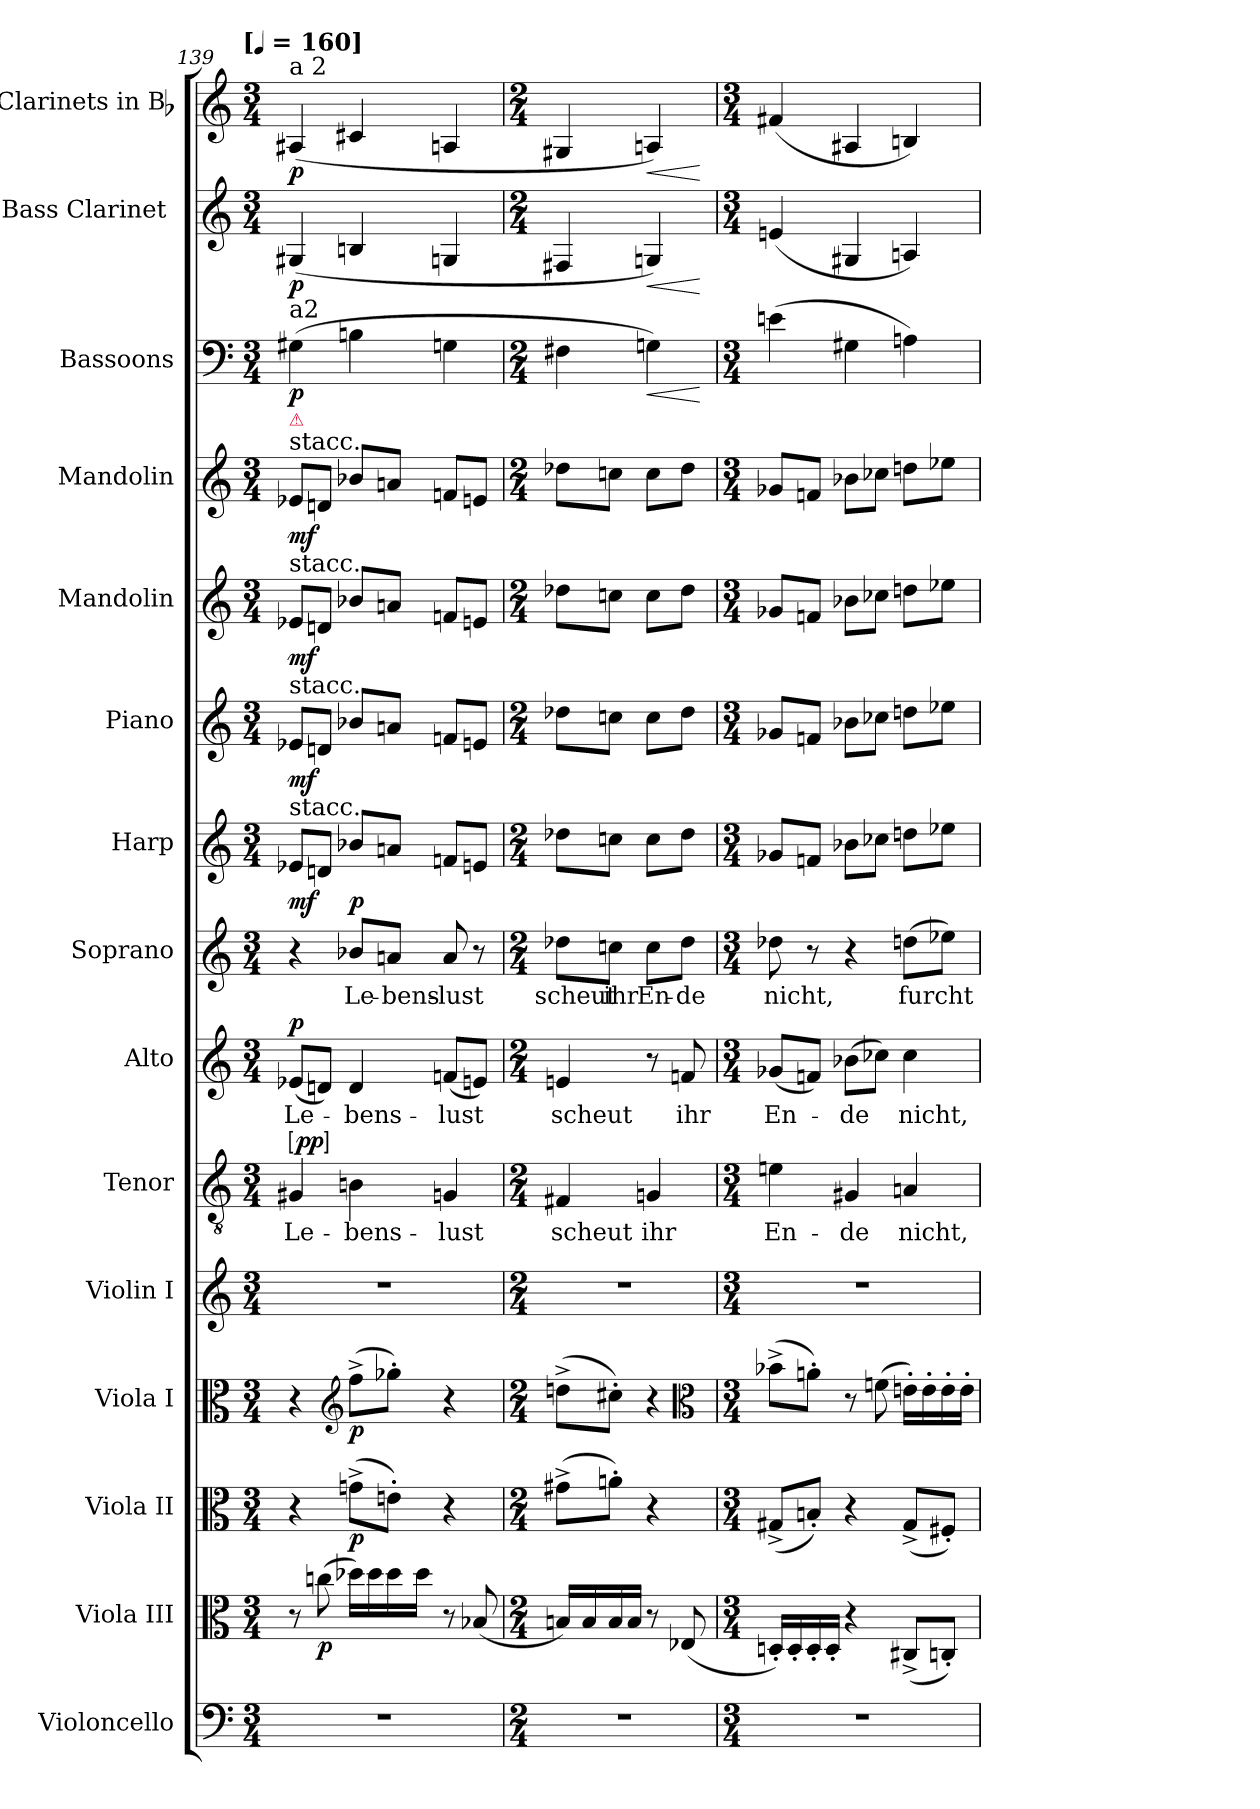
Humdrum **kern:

**kern	**kern	**dynam	**kern	**dynam	**kern	**dynam	**kern	**kern	**text	**dynam	**kern	**text	**dynam	**kern	**text	**dynam	**kern	**dynam	**kern	**dynam	**kern	**dynam	**kern	**dynam	**kern	**dynam	**kern	**dynam	**kern	**dynam
*part15	*part14	*part14	*part13	*part13	*part12	*part12	*part11	*part10	*part10	*part10	*part9	*part9	*part9	*part8	*part8	*part8	*part7	*part7	*part6	*part6	*part5	*part5	*part4	*part4	*part3	*part3	*part2	*part2	*part1	*part1
*staff15	*staff14	*staff14	*staff13	*staff13	*staff12	*staff12	*staff11	*staff10	*staff10	*staff10	*staff9	*staff9	*staff9	*staff8	*staff8	*staff8	*staff7	*staff7	*staff6	*staff6	*staff5	*staff5	*staff4	*staff4	*staff3	*staff3	*staff2	*staff2	*staff1	*staff1
*I"Violoncello	*I"Viola III	*	*I"Viola II	*	*I"Viola I	*	*I"Violin I	*I"Tenor	*	*	*I"Alto	*	*	*I"Soprano	*	*	*I"Harp	*	*I"Piano	*	*I"Mandolin	*	*I"Mandolin	*	*I"Bassoons	*	*I"Bass Clarinet [C]	*	*I"Clarinets in Bb	*
*I'Vc.	*I'Vla.	*	*I'Vla.	*	*I'Vla.	*	*I'Vln. I	*I'T.	*	*	*I'A.	*	*	*I'S.	*	*	*I'Hp.	*	*I'Pno.	*	*I'Mand.	*	*I'Mand.	*	*I'Bsn.	*	*I'B. Cl.	*	*I'Cl.	*
*clefF4	*clefC3	*	*clefC3	*	*clefC3	*	*clefG2	*clefGv2	*	*	*clefG2	*	*	*clefG2	*	*	*clefG2	*	*clefG2	*	*clefG2	*	*clefG2	*	*clefF4	*	*clefG2	*	*clefG2	*
*	*	*	*	*	*	*	*	*	*	*	*	*	*	*	*	*	*	*	*	*	*	*	*	*	*	*	*	*	*ITrd1c2	*
*k[]	*k[]	*	*k[]	*	*k[]	*	*k[]	*k[]	*	*	*k[]	*	*	*k[]	*	*	*k[]	*	*k[]	*	*k[]	*	*k[]	*	*k[]	*	*	*	*k[b-e-]	*
!!LO:TX:omd:t=[[quarter] = 160]
*M3/4	*M3/4	*	*M3/4	*	*M3/4	*	*M3/4	*M3/4	*	*	*M3/4	*	*	*M3/4	*	*	*M3/4	*	*M3/4	*	*M3/4	*	*M3/4	*	*M3/4	*	*M3/4	*	*M3/4	*
*MM160	*MM160	*	*MM160	*	*MM160	*	*MM160	*MM160	*	*	*MM160	*	*	*MM160	*	*	*MM160	*	*MM160	*	*MM160	*	*MM160	*	*MM160	*	*MM160	*	*MM160	*
=139	=139	=139	=139	=139	=139	=139	=139	=139	=139	=139	=139	=139	=139	=139	=139	=139	=139	=139	=139	=139	=139	=139	=139	=139	=139	=139	=139	=139	=139	=139
!	!	!	!	!	!	!	!	!	!	!	!	!	!	!	!	!	!	!	!	!	!	!	!	!	!	!	!	!	!LO:TX:a:t=a 2	!
!	!	!	!	!	!	!	!	!	!	!	!	!	!	!	!	!	!	!	!	!	!	!	!	!	!LO:TX:a:t=a2	!	!	!	!	!
!	!	!	!	!	!	!	!	!	!	!	!	!	!	!	!	!	!	!	!	!	!	!	!LO:TX:a:t=stacc.	!	!	!	!	!	!	!
!	!	!	!	!	!	!	!	!	!	!	!	!	!	!	!	!	!	!	!	!	!	!	!LO:TX:a:color=crimson:t=⚠	!	!	!	!	!	!	!
!	!	!	!	!	!	!	!	!	!	!	!	!	!	!	!	!	!	!	!	!	!LO:TX:a:t=stacc.	!	!	!	!	!	!	!	!	!
!	!	!	!	!	!	!	!	!	!	!	!	!	!	!	!	!	!	!	!LO:TX:a:t=stacc.	!	!	!	!	!	!	!	!	!	!	!
!	!	!	!	!	!	!	!	!	!	!	!	!	!	!	!	!	!LO:TX:a:t=stacc.	!	!	!	!	!	!	!	!	!	!	!	!	!
!	!	!	!	!	!	!	!	!	!	!LO:DY:a:ed=brack	!	!	!LO:DY:a	!	!	!	!	!	!	!	!	!	!	!	!	!	!	!	!	!
4%3r	8r	.	4r	.	4r	.	4%3r	4G#X	Le-	pp	(8e-XL	Le-	p	4r	.	.	8e-X/L	mf	8e-X/L	mf	8e-X/L	mf	8e-X/L	mf	(4G#X	p	(4G#X	p	(4G#X	p
.	(8ccn	p	.	.	.	.	.	.	.	.	8dnJ)	.	.	.	.	.	8dn/J	.	8dn/J	.	8dn/J	.	8dn/J	.	.	.	.	.	.	.
*	*	*	*	*	*clefG2	*	*	*	*	*	*	*	*	*	*	*	*	*	*	*	*	*	*	*	*	*	*	*	*	*
!	!	!	!	!	!	!	!	!	!	!	!	!	!	!	!	!LO:DY:a	!	!	!	!	!	!	!	!	!	!	!	!	!	!
.	16dd-XLL)	.	(8gn^L	p	(8ff^L	p	.	4Bn	-bens-	.	4d	-bens-	.	8b-XL	Le-	p	8b-X/L	.	8b-X/L	.	8b-X/L	.	8b-X/L	.	4Bn	.	4Bn	.	4Bn	.
.	16dd-	.	.	.	.	.	.	.	.	.	.	.	.	.	.	.	.	.	.	.	.	.	.	.	.	.	.	.	.	.
.	16dd-	.	8en'J)	.	8gg-X'J)	.	.	.	.	.	.	.	.	8anJ	-bens-	.	8an/J	.	8an/J	.	8an/J	.	8an/J	.	.	.	.	.	.	.
.	16dd-JJ	.	.	.	.	.	.	.	.	.	.	.	.	.	.	.	.	.	.	.	.	.	.	.	.	.	.	.	.	.
.	8r	.	4r	.	4r	.	.	4Gn	-lust	.	(8fnL	-lust	.	8a	-lust	.	8fn/L	.	8fn/L	.	8fn/L	.	8fn/L	.	4Gn	.	4Gn	.	4Gn	.
.	(8B-X	.	.	.	.	.	.	.	.	.	8enJ)	.	.	8r	.	.	8en/J	.	8en/J	.	8en/J	.	8en/J	.	.	.	.	.	.	.
=140	=140	=140	=140	=140	=140	=140	=140	=140	=140	=140	=140	=140	=140	=140	=140	=140	=140	=140	=140	=140	=140	=140	=140	=140	=140	=140	=140	=140	=140	=140
*M2/4	*M2/4	*	*M2/4	*	*M2/4	*	*M2/4	*M2/4	*	*	*M2/4	*	*	*M2/4	*	*	*M2/4	*	*M2/4	*	*M2/4	*	*M2/4	*	*M2/4	*	*M2/4	*	*M2/4	*
2r	16BnLL)	.	(8g#X^L	.	(8ddn^L	.	2r	4F#X	scheut	.	4en	scheut	.	8dd-XL	scheut	.	8dd-X\L	.	8dd-X\L	.	8dd-X\L	.	8dd-X\L	.	4F#X	.	4F#X	.	4F#X	.
.	16B	.	.	.	.	.	.	.	.	.	.	.	.	.	.	.	.	.	.	.	.	.	.	.	.	.	.	.	.	.
.	16B	.	8an'J)	.	8cc#X'J)	.	.	.	.	.	.	.	.	8ccnJ	ihr	.	8ccn\J	.	8ccn\J	.	8ccn\J	.	8ccn\J	.	.	.	.	.	.	.
.	16BJJ	.	.	.	.	.	.	.	.	.	.	.	.	.	.	.	.	.	.	.	.	.	.	.	.	.	.	.	.	.
!	!	!	!	!	!	!	!	!	!	!	!	!	!	!	!	!	!	!	!	!	!	!	!	!	!	!LO:HP:b	!	!LO:HP:b	!	!LO:HP:b
.	8r	.	4r	.	4r	.	.	4Gn	ihr	.	8r	.	.	8ccL	En-	.	8cc\L	.	8cc\L	.	8cc\L	.	8cc\L	.	4Gn)	<	4Gn)	<	4Gn)	<
.	(8E-X	.	.	.	.	.	.	.	.	.	8fn	ihr	.	8dd-J	-de	.	8dd-\J	.	8dd-\J	.	8dd-\J	.	8dd-\J	.	.	.	.	.	.	.
*	*	*	*	*	*clefC3	*	*	*	*	*	*	*	*	*	*	*	*	*	*	*	*	*	*	*	*	*	*	*	*	*
.	.	.	.	.	.	.	.	.	.	.	.	.	.	.	.	.	.	.	.	.	.	.	.	.	.	[	.	[	.	[
=141	=141	=141	=141	=141	=141	=141	=141	=141	=141	=141	=141	=141	=141	=141	=141	=141	=141	=141	=141	=141	=141	=141	=141	=141	=141	=141	=141	=141	=141	=141
*M3/4	*M3/4	*	*M3/4	*	*M3/4	*	*M3/4	*M3/4	*	*	*M3/4	*	*	*M3/4	*	*	*M3/4	*	*M3/4	*	*M3/4	*	*M3/4	*	*M3/4	*	*M3/4	*	*M3/4	*
4%3r	16Dn'LL)	.	(8G#X^L	.	(8b-X^L	.	4%3r	4en	En-	.	(8g-XL	En-	.	8dd-X	nicht,	.	8g-X/L	.	8g-X/L	.	8g-X/L	.	8g-X/L	.	(4en	.	(4en	.	(4en	.
.	16D'	.	.	.	.	.	.	.	.	.	.	.	.	.	.	.	.	.	.	.	.	.	.	.	.	.	.	.	.	.
.	16D'	.	8Bn'J)	.	8an'J)	.	.	.	.	.	8fnJ)	.	.	8r	.	.	8fn/J	.	8fn/J	.	8fn/J	.	8fn/J	.	.	.	.	.	.	.
.	16D'JJ	.	.	.	.	.	.	.	.	.	.	.	.	.	.	.	.	.	.	.	.	.	.	.	.	.	.	.	.	.
.	4r	.	4r	.	8r	.	.	4G#X	-de	.	(8b-XL	-de	.	4r	.	.	8b-X\L	.	8b-X\L	.	8b-X\L	.	8b-X\L	.	4G#X	.	4G#X	.	4G#X	.
.	.	.	.	.	(8fn	.	.	.	.	.	8cc-XJ)	.	.	.	.	.	8cc-X\J	.	8cc-X\J	.	8cc-X\J	.	8cc-X\J	.	.	.	.	.	.	.
.	(8C#X^L	.	(8G#^L	.	16en'LL)	.	.	4An	nicht,	.	4cc-	nicht,	.	(8ddnL	furcht-	.	8ddn\L	.	8ddn\L	.	8ddn\L	.	8ddn\L	.	4An)	.	4An)	.	4An)	.
.	.	.	.	.	16e'	.	.	.	.	.	.	.	.	.	.	.	.	.	.	.	.	.	.	.	.	.	.	.	.	.
.	8Cn'J)	.	8F#X'J)	.	16e'	.	.	.	.	.	.	.	.	8ee-XJ)	.	.	8ee-X\J	.	8ee-X\J	.	8ee-X\J	.	8ee-X\J	.	.	.	.	.	.	.
.	.	.	.	.	16e'JJ	.	.	.	.	.	.	.	.	.	.	.	.	.	.	.	.	.	.	.	.	.	.	.	.	.
=	=	=	=	=	=	=	=	=	=	=	=	=	=	=	=	=	=	=	=	=	=	=	=	=	=	=	=	=	=	=
*-	*-	*-	*-	*-	*-	*-	*-	*-	*-	*-	*-	*-	*-	*-	*-	*-	*-	*-	*-	*-	*-	*-	*-	*-	*-	*-	*-	*-	*-	*-
